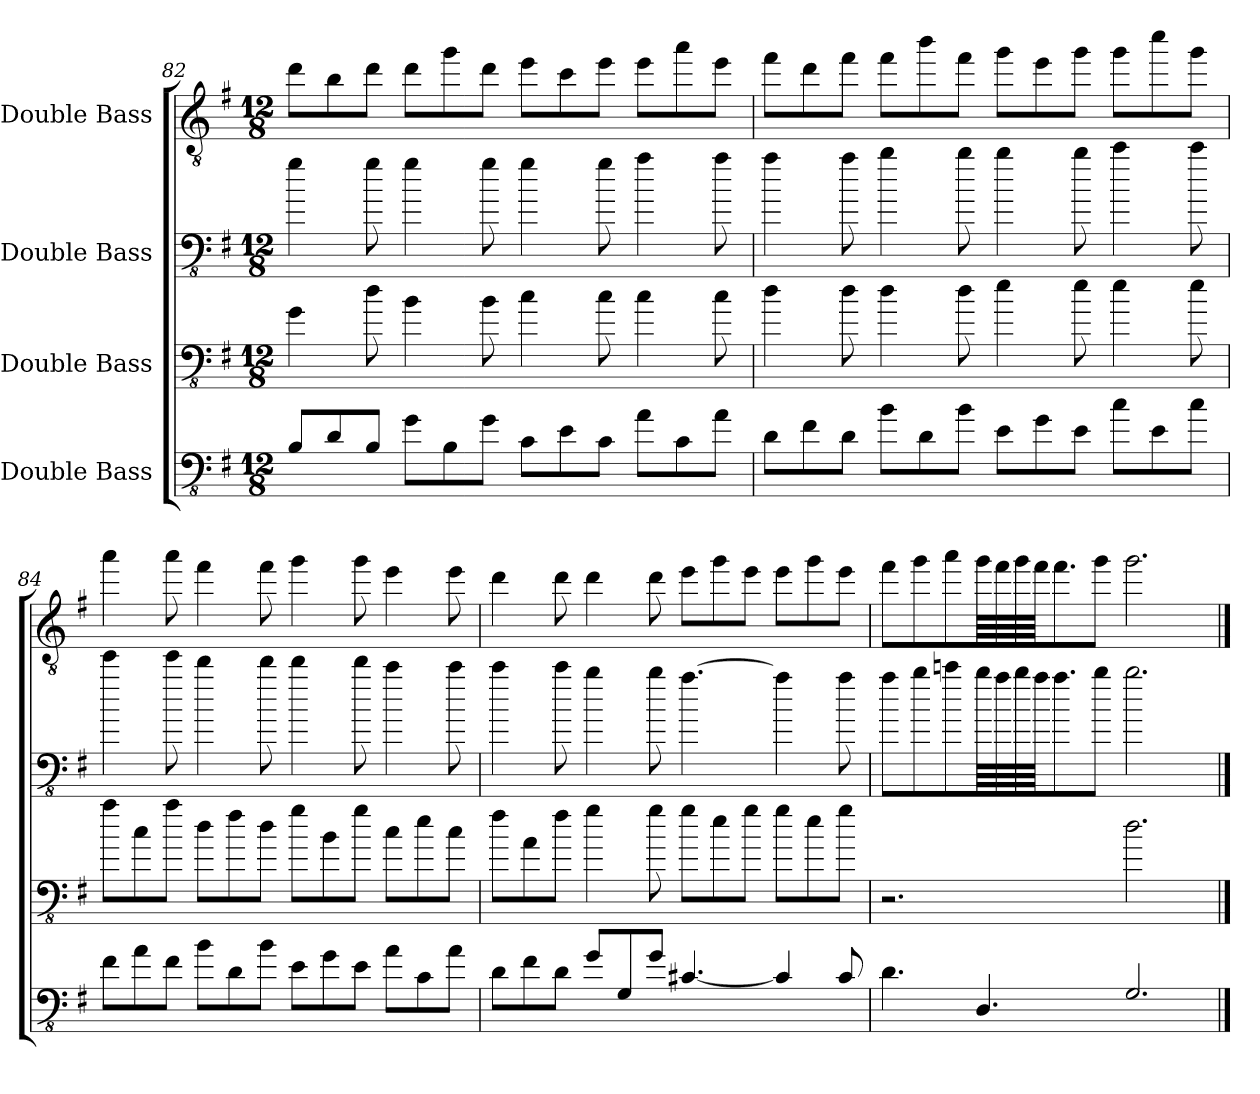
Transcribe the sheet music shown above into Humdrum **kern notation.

**kern	**kern	**kern	**kern
*part4	*part3	*part2	*part1
*staff4	*staff3	*staff2	*staff1
*I"Double Bass	*I"Double Bass	*I"Double Bass	*I"Double Bass
*clefFv4	*clefFv4	*clefFv4	*clefGv2
*ITrd7c12	*ITrd7c12	*ITrd7c12	*ITrd7c12
*k[f#]	*k[f#]	*k[f#]	*k[f#]
*M12/8	*M12/8	*M12/8	*M12/8
=82	=82	=82	=82
8BBB/L	4GG\	4G\	8d\L
8DD/	.	.	8B\
8BBB/J	8D\	8G\	8d\J
8GG\L	4BB\	4G\	8d\L
8BBB\	.	.	8g\
8GG\J	8BB\	8G\	8d\J
8CC\L	4C\	4G\	8e\L
8EE\	.	.	8c\
8CC\J	8C\	8G\	8e\J
8AA\L	4C\	4A\	8e\L
8CC\	.	.	8a\
8AA\J	8C\	8A\	8e\J
!!LO:LB:g=z
=83	=83	=83	=83
8DD\L	4D\	4A\	8f#\L
8FF#\	.	.	8d\
8DD\J	8D\	8A\	8f#\J
8BB\L	4D\	4B\	8f#\L
8DD\	.	.	8b\
8BB\J	8D\	8B\	8f#\J
8EE\L	4E\	4B\	8g\L
8GG\	.	.	8e\
8EE\J	8E\	8B\	8g\J
8C\L	4E\	4c\	8g\L
8EE\	.	.	8cc\
8C\J	8E\	8c\	8g\J
=84	=84	=84	=84
8FF#\L	8A\L	4e\	4a\
8AA\	8C\	.	.
8FF#\J	8A\J	8e\	8a\
8BB\L	8D\L	4d\	4f#\
8DD\	8F#\	.	.
8BB\J	8D\J	8d\	8f#\
8EE\L	8G\L	4d\	4g\
8GG\	8BB\	.	.
8EE\J	8G\J	8d\	8g\
8AA\L	8C\L	4c\	4e\
8CC\	8E\	.	.
8AA\J	8C\J	8c\	8e\
!!LO:PB:g=z
=85	=85	=85	=85
8DD\L	8F#\L	4c\	4d\
8FF#\	8AA\	.	.
8DD\J	8F#\J	8c\	8d\
8GG/L	4G\	4B\	4d\
8GGG/	.	.	.
8GG/J	8G\	8B\	8d\
[4.CC#X/	8G\L	[4.A\	8e\L
.	8E\	.	8g\
.	8G\J	.	8e\J
4CC#/]	8G\L	4A\]	8e\L
.	8E\	.	8g\
8CC#/	8G\J	8A\	8e\J
=86	=86	=86	=86
4.DD\	2.r	8A\L	8f#\L
.	.	8B\	8g\
.	.	8cn\	8a\
4.DDD/	.	64B\LLL	64g\LLL
.	.	64A\	64f#\
.	.	64B\	64g\
.	.	64A\JJJ	64f#\JJJ
.	.	8.A\	8.f#\
.	.	8B\J	8g\J
2.GGG/	2.D\	2.B\	2.g\
==	==	==	==
*-	*-	*-	*-
